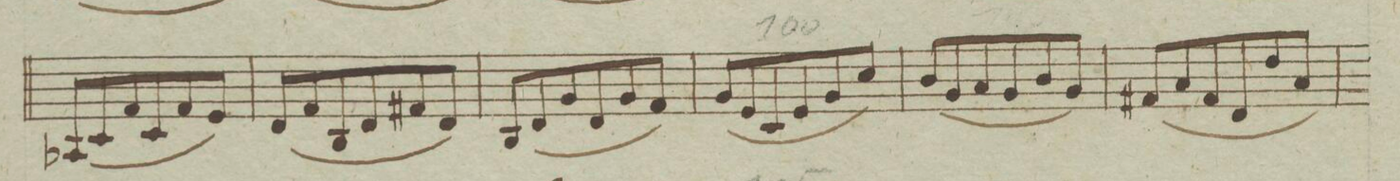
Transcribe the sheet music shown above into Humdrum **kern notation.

**kern	**dynam
*I"Violino Secondo.	*
*clefG2	*
*k[b-e-]	*
*M3/4	*
(8A-X/L	.
8c/	.
8f/	.
8c/	.
8f/	.
8e-/J)	.
=98	=98
(8d/L	.
8f/	.
8B-/	.
8d/	.
8f#X/	.
8d/J)	.
=99	=99
(8B-/L	.
8d/	.
8g/	.
8d/	.
8g/	.
8f/J)	.
=100	=100
(8g/L	.
8e-/	.
8c/	.
8e-/	.
8g/	.
8cc/J)	.
=101	=101
(8b-/L	.
8g/	.
8a/	.
8g/	.
8b-/	.
8g/J)	.
=102	=102
(8f#X/L	.
8a/	.
8f#/	.
8d/	.
8dd/	.
8a/J)	.
=103	=103
*-	*-
